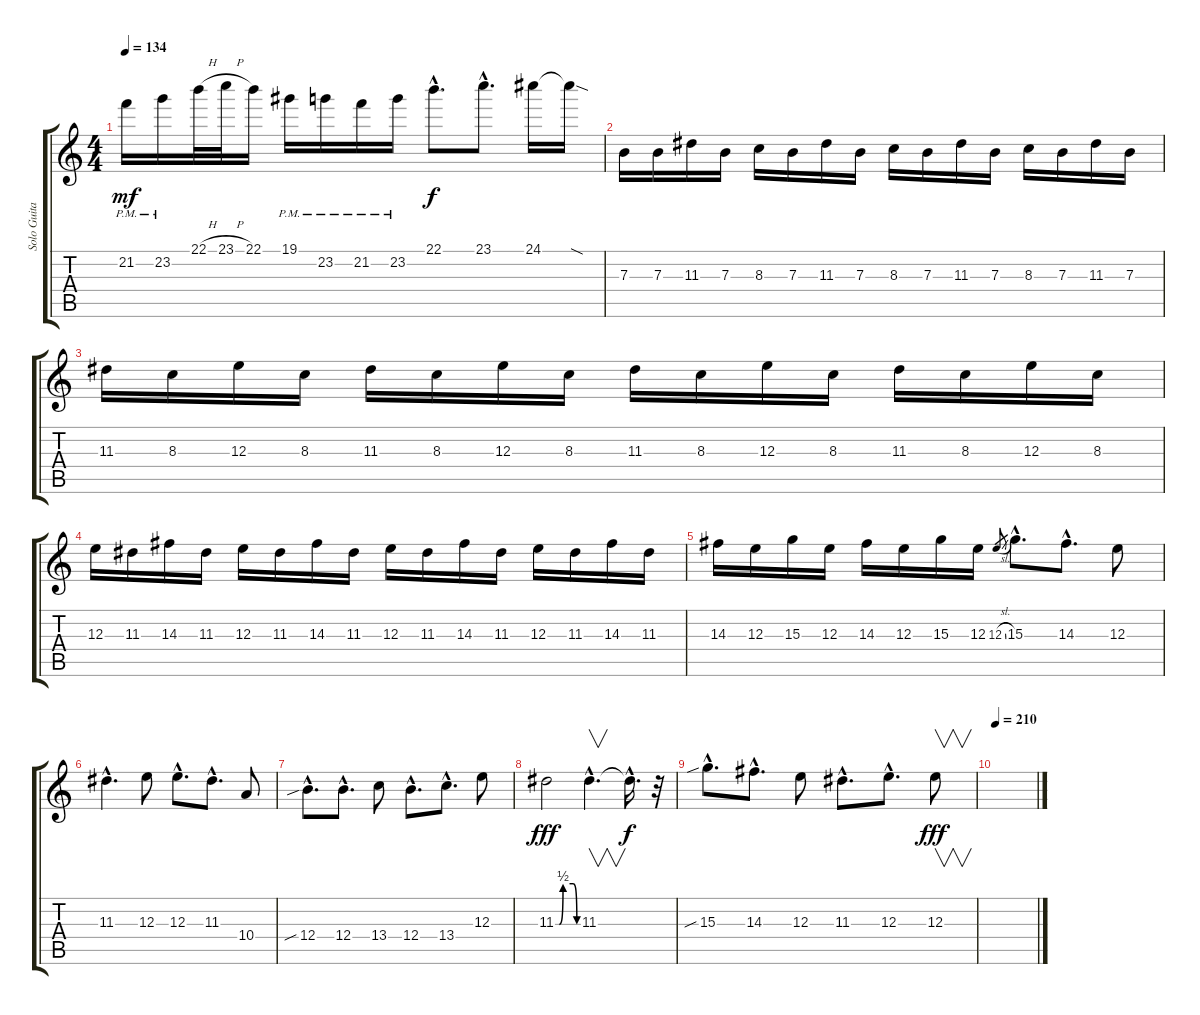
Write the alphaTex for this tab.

\track ("Solo Guitar" "Solo Guita") {instrument distortionguitar}
\staff {score tabs}
\tuning (Db4 Ab3 E3 B2 Gb2 B1) {hide}
\ts (4 4)
\tempo 134
\clef g2
\ks c
21.2{pm}.16{dy mf} 23.2{pm}.16 22.1{h}.32 23.1{h}.32 22.1.16 19.1{pm}.16 23.2{pm}.16 21.2{pm}.16 23.2{pm}.16 22.1{hac}.8{d dy f} 23.1{hac}.8{d} 24.1.16 24.1{sod t}.16 |
7.3.16 7.3.16 11.3.16 7.3.16 8.3.16 7.3.16 11.3.16 7.3.16 8.3.16 7.3.16 11.3.16 7.3.16 8.3.16 7.3.16 11.3.16 7.3.16 |
11.3.16 8.3.16 12.3.16 8.3.16 11.3.16 8.3.16 12.3.16 8.3.16 11.3.16 8.3.16 12.3.16 8.3.16 11.3.16 8.3.16 12.3.16 8.3.16 |
12.3.16 11.3.16 14.3.16 11.3.16 12.3.16 11.3.16 14.3.16 11.3.16 12.3.16 11.3.16 14.3.16 11.3.16 12.3.16 11.3.16 14.3.16 11.3.16 |
14.3.16 12.3.16 15.3.16 12.3.16 14.3.16 12.3.16 15.3.16 12.3.16 12.3{sl}.8{gr} 15.3{hac}.8{d} 14.3{hac}.8{d} 12.3.8 |
11.3{hac}.4{d} 12.3.8 12.3{hac}.8{d} 11.3{hac}.8{d} 10.4.8 |
12.4{sib hac}.8{d} 12.4{hac}.8{d} 13.4.8 12.4{hac}.8{d} 13.4{hac}.8{d} 12.3.8 |
11.3{be (custom 0 0 10 0 20 2 47 2 57 0 60 0)}.2{dy fff instrument guitarharmonics} 11.3{hac}.4{v d} 11.3{hac t}.16{d dy f} r.32{instrument distortionguitar} |
15.3{sib hac}.8{d instrument distortionguitar} 14.3{hac}.8{d} 12.3.8 11.3{hac}.8{d} 12.3{hac}.8{d} 12.3.8{v dy fff instrument guitarharmonics} |
\section ("" "")
\tempo 210
